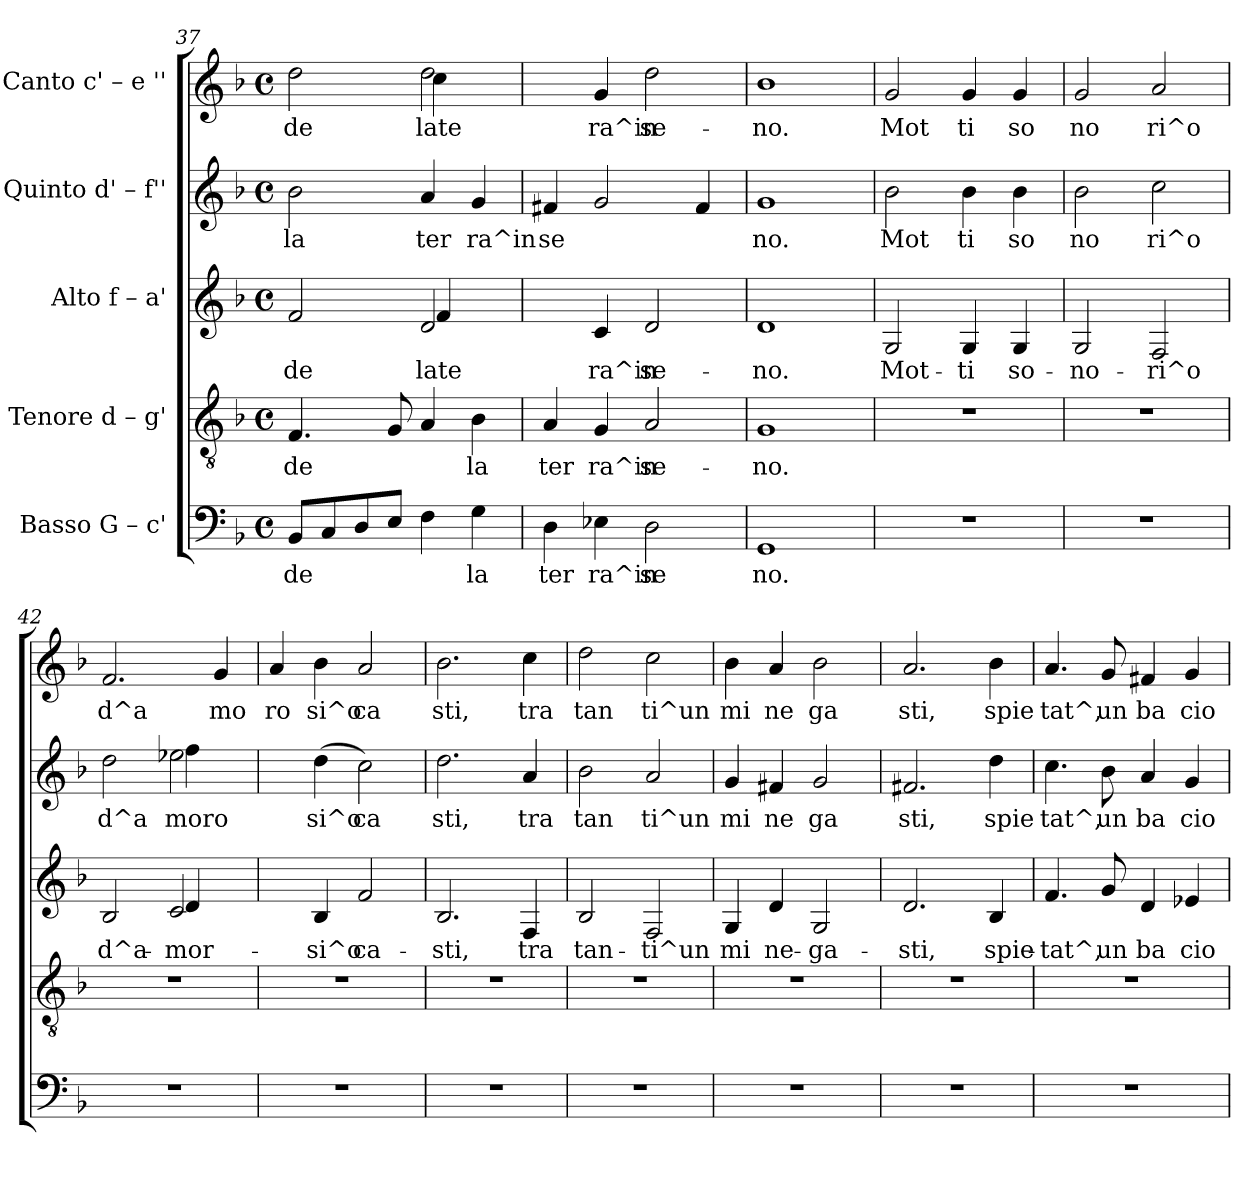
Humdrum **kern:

**kern	**text	**kern	**text	**kern	**text	**kern	**text	**kern	**text
*part5	*part5	*part4	*part4	*part3	*part3	*part2	*part2	*part1	*part1
*staff5	*staff5	*staff4	*staff4	*staff3	*staff3	*staff2	*staff2	*staff1	*staff1
*I"Basso  G – c'	*	*I"Tenore  d – g'	*	*I"Alto  f – a'	*	*I"Quinto  d' – f''	*	*I"Canto  c' – e ''	*
*clefF4	*	*clefGv2	*	*clefG2	*	*clefG2	*	*clefG2	*
*k[b-]	*	*k[b-]	*	*k[b-]	*	*k[b-]	*	*k[b-]	*
*F:	*	*F:	*	*F:	*	*F:	*	*F:	*
*M4/4	*	*M4/4	*	*M4/4	*	*M4/4	*	*M4/4	*
*met(c)	*	*met(c)	*	*met(c)	*	*met(c)	*	*met(c)	*
=37	=37	=37	=37	=37	=37	=37	=37	=37	=37
!	!LO:LY:b:cj	!	!LO:LY:b:cj	!	!LO:LY:b:cj	!	!LO:LY:b:rj	!	!LO:LY:b:rj
*	*	*	*	*^	*	*	*	*^	*
8BB-/L	de	4.F/	de	2f/	2ryy	de	2b-\	la	2dd\	2ryy	de
!	!LO:LY:b:cj	!	!	!	!	!	!	!	!	!	!
8C/	.	.	.	.	.	.	.	.	.	.	.
!	!LO:LY:b:cj	!	!	!	!	!	!	!	!	!	!
8D/	.	.	.	.	.	.	.	.	.	.	.
!	!LO:LY:b:cj	!	!LO:LY:b:cj	!	!	!	!	!	!	!	!
8E/J	.	8G/	.	.	.	.	.	.	.	.	.
!	!LO:LY:b:cj	!	!LO:LY:b:cj	!	!	!LO:LY:b:cj	!	!LO:LY:b:rj	!	!	!LO:LY:b:rj
4F\	.	4A/	.	2d/	4f/	late	4a/	ter	2dd\	4cc\	late
!	!LO:LY:b:cj	!	!LO:LY:b:cj	!	!	!	!	!LO:LY:b:rj	!	!	!
4G\	la	4B-\	la	.	4ryy	.	4g/	ra^in	.	4ryy	.
=38	=38	=38	=38	=38	=38	=38	=38	=38	=38	=38	=38
!	!LO:LY:b:cj	!	!LO:LY:b:cj	!	!	!	!	!LO:LY:b:rj	!	!	!
*	*	*	*	*v	*v	*	*	*	*v	*v	*
4D\	ter	4A/	ter	4ryy	.	4f#X/	se-	4ryy	.
!	!LO:LY:b:cj	!	!LO:LY:b:cj	!	!LO:LY:b:cj	!	!LO:LY:b:rj	!	!LO:LY:b:rj
4E-X\	ra^in	4G/	ra^in	4c/	ra^in	2g/	--	4g/	ra^in
!	!LO:LY:b:cj	!	!LO:LY:b:cj	!	!LO:LY:b:cj	!	!	!	!LO:LY:b:rj
2D\	se	2A/	se-	2d/	se-	.	.	2dd\	se-
!	!	!	!	!	!	!	!LO:LY:b:rj	!	!
.	.	.	.	.	.	4f#/	--	.	.
!!LO:LB:g=z
=39	=39	=39	=39	=39	=39	=39	=39	=39	=39
!	!LO:LY:b:cj	!	!LO:LY:b:cj	!	!LO:LY:b:cj	!	!LO:LY:b:rj	!	!LO:LY:b:rj
1GG	no.	1G	-no.	1d	-no.	1g	-no.	1b-	-no.
=40	=40	=40	=40	=40	=40	=40	=40	=40	=40
!	!	!	!	!	!LO:LY:b:cj	!	!LO:LY:b:rj	!	!LO:LY:b:rj
1r	.	1r	.	2G/	Mot-	2b-\	Mot	2g/	Mot
!	!	!	!	!	!LO:LY:b:cj	!	!LO:LY:b:rj	!	!LO:LY:b:rj
.	.	.	.	4G/	-ti	4b-\	ti	4g/	ti
!	!	!	!	!	!LO:LY:b:cj	!	!LO:LY:b:rj	!	!LO:LY:b:rj
.	.	.	.	4G/	so-	4b-\	so	4g/	so
=41	=41	=41	=41	=41	=41	=41	=41	=41	=41
!	!	!	!	!	!LO:LY:b:cj	!	!LO:LY:b:rj	!	!LO:LY:b:rj
1r	.	1r	.	2G/	-no-	2b-\	no	2g/	no
!	!	!	!	!	!LO:LY:b:cj	!	!LO:LY:b:rj	!	!LO:LY:b:rj
.	.	.	.	2F/	-ri^o	2cc\	ri^o	2a/	ri^o
=42	=42	=42	=42	=42	=42	=42	=42	=42	=42
!	!	!	!	!	!LO:LY:b:cj	!	!LO:LY:b:rj	!	!LO:LY:b:rj
*	*	*	*	*^	*	*^	*	*	*
1r	.	1r	.	2B-/	2ryy	d^a-	2dd\	2ryy	d^a	2.f/	d^a
!	!	!	!	!	!	!LO:LY:b:cj	!	!	!LO:LY:b:rj	!	!
.	.	.	.	2c/	4d/	-mor-	2ee-X\	4ff\	moro	.	.
!	!	!	!	!	!	!	!	!	!	!	!LO:LY:b:rj
.	.	.	.	.	4ryy	.	.	4ryy	.	4g/	mo
=43	=43	=43	=43	=43	=43	=43	=43	=43	=43	=43	=43
!	!	!	!	!	!	!	!	!	!	!	!LO:LY:b:rj
*	*	*	*	*v	*v	*	*	*	*	*	*
*	*	*	*	*	*	*v	*v	*	*	*
1r	.	1r	.	4ryy	.	4ryy	.	4a/	ro
!	!	!	!	!	!LO:LY:b:cj	!	!LO:LY:b:rj	!	!LO:LY:b:rj
.	.	.	.	4B-/	-si^o	(<4dd\	si^o	4b-\	si^o
!	!	!	!	!	!LO:LY:b:cj	!	!LO:LY:b:rj	!	!LO:LY:b:rj
.	.	.	.	2f/	ca-	2cc\)	ca	2a/	ca
=44	=44	=44	=44	=44	=44	=44	=44	=44	=44
!	!	!	!	!	!LO:LY:b:cj	!	!LO:LY:b:rj	!	!LO:LY:b:rj
1r	.	1r	.	2.B-/	-sti,	2.dd\	sti,	2.b-\	sti,
!	!	!	!	!	!LO:LY:b:cj	!	!LO:LY:b:rj	!	!LO:LY:b:rj
.	.	.	.	4F/	tra	4a/	tra	4cc\	tra
=45	=45	=45	=45	=45	=45	=45	=45	=45	=45
!	!	!	!	!	!LO:LY:b:cj	!	!LO:LY:b:rj	!	!LO:LY:b:rj
1r	.	1r	.	2B-/	tan-	2b-\	tan	2dd\	tan
!	!	!	!	!	!LO:LY:b:cj	!	!LO:LY:b:rj	!	!LO:LY:b:rj
.	.	.	.	2F/	-ti^un	2a/	ti^un	2cc\	ti^un
=46	=46	=46	=46	=46	=46	=46	=46	=46	=46
!	!	!	!	!	!LO:LY:b:cj	!	!LO:LY:b:rj	!	!LO:LY:b:rj
1r	.	1r	.	4G/	mi	4g/	mi	4b-\	mi
!	!	!	!	!	!LO:LY:b:cj	!	!LO:LY:b:rj	!	!LO:LY:b:rj
.	.	.	.	4d/	ne-	4f#X/	ne	4a/	ne
!	!	!	!	!	!LO:LY:b:cj	!	!LO:LY:b:rj	!	!LO:LY:b:rj
.	.	.	.	2G/	-ga-	2g/	ga	2b-\	ga
=47	=47	=47	=47	=47	=47	=47	=47	=47	=47
!	!	!	!	!	!LO:LY:b:cj	!	!LO:LY:b:rj	!	!LO:LY:b:rj
1r	.	1r	.	2.d/	-sti,	2.f#X/	sti,	2.a/	sti,
!	!	!	!	!	!LO:LY:b:cj	!	!LO:LY:b:rj	!	!LO:LY:b:rj
.	.	.	.	4B-/	spie-	4dd\	spie	4b-\	spie
!!LO:PB:g=z
=48	=48	=48	=48	=48	=48	=48	=48	=48	=48
!	!	!	!	!	!LO:LY:b:cj	!	!LO:LY:b:rj	!	!LO:LY:b:rj
1r	.	1r	.	4.f/	-tat^,	4.cc\	tat^,	4.a/	tat^,
!	!	!	!	!	!LO:LY:b:cj	!	!LO:LY:b:rj	!	!LO:LY:b:rj
.	.	.	.	8g/	un	8b-\	un	8g/	un
!	!	!	!	!	!LO:LY:b:cj	!	!LO:LY:b:rj	!	!LO:LY:b:rj
.	.	.	.	4d/	ba	4a/	ba	4f#X/	ba
!	!	!	!	!	!LO:LY:b:cj	!	!LO:LY:b:rj	!	!LO:LY:b:rj
.	.	.	.	4e-X/	cio	4g/	cio	4g/	cio
=	=	=	=	=	=	=	=	=	=
*-	*-	*-	*-	*-	*-	*-	*-	*-	*-
